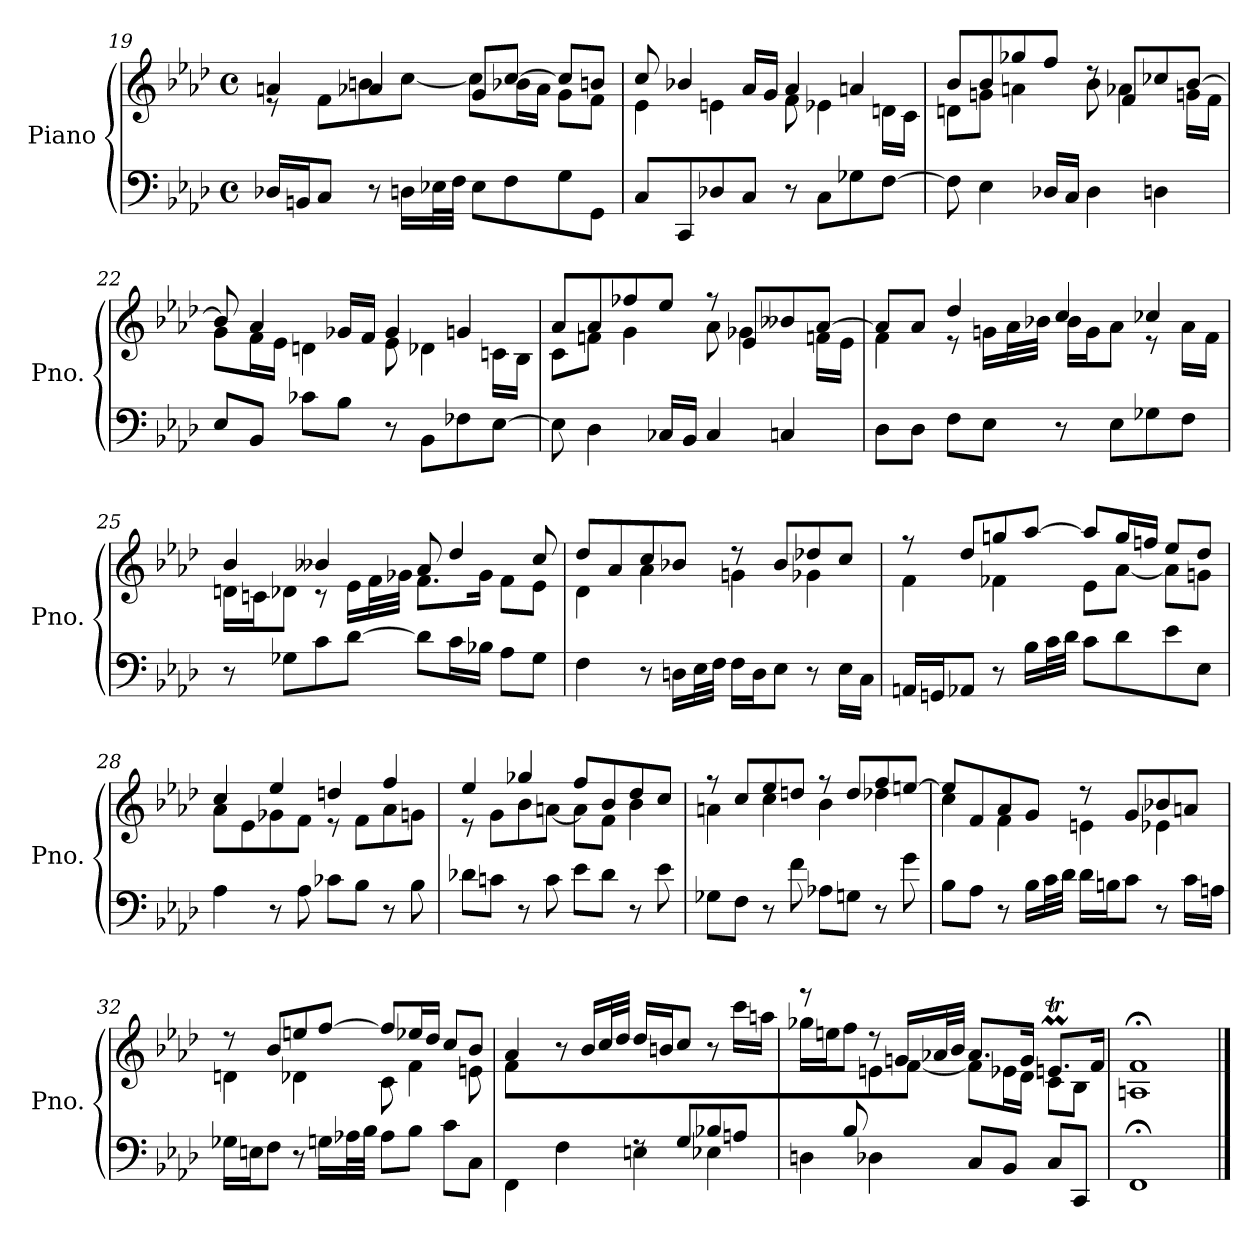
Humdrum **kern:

**kern	**kern
*part1	*part1
*staff2	*staff1
*I"Piano	*
*I'Pno.	*
!!LO:LB:g=z
*clefF4	*clefG2
*k[b-e-a-d-]	*k[b-e-a-d-]
*M4/4	*M4/4
*met(c)	*met(c)
=19	=19
*	*^
16D-X/LL	4an/	8re
16BBn/J	.	.
8C/J	.	8f\L
8r	4a-X/	8bn\
16Dn\LL	.	[8cc\J
32E-X\L	.	.
32F\JJJ	.	.
8E-\L	8g/L	8cc\L]
8F\	[8cc/J	16b-X\L
.	.	16a-\JJ
8G\	8cc/L]	8g\L
8GG\J	8bn/J	8f\J
=20	=20	=20
8C/L	8cc/	4e-\
8CC/	4b-X/	.
8D-X/	.	4en\
8C/J	16a-/LL	.
.	16g/JJ	.
8r	4a-/	8f\
8C\L	.	4e-X\
8G-X\	4an/	.
[8F\J	.	16dn\LL
.	.	16c\JJ
!!LO:LB:g=z	!!
=21	=21	=21
8F\]	8b-/L	8dn\L
4E-\	8b-/	8gn\J
.	8gg-X/	4an\
16D-X/LL	8ff/J	.
16C/JJ	.	.
4D-\	8rdd	8b-\
.	8f/L	4a-X\
4Dn\	8cc-X/	.
.	[8b-/J	16gn\LL
.	.	16f\JJ
=22	=22	=22
8E-/L	8b-/]	8g\L
8BB-/J	4a-/	16f\L
.	.	16e-\JJ
8c-X\L	.	4dn\
8B-\J	16g-X/LL	.
.	16f/JJ	.
8r	4g-/	8e-\
8BB-\L	.	4d-X\
8F-X\	4gn/	.
[8E-\J	.	16cn\LL
.	.	16B-\JJ
=23	=23	=23
8E-\]	8a-/L	8c\L
4D-\	8a-/	8fn\J
.	8ff-X/	4g\
16C-X/LL	8ee-/J	.
16BB-/JJ	.	.
4C-/	8r	8a-\
.	8e-/L	4g-X\
4Cn/	8b--X/	.
.	[8a-/J	16fn\LL
.	.	16e-\JJ
!!LO:LB:g=z	!!
=24	=24	=24
8D-\L	8a-/L]	4f\
8D-\J	8a-/J	.
8F\L	4dd-/	8r
8E-\J	.	16gn\LL
.	.	32a-\L
.	.	32b-X\JJJ
8r	4cc/	16b-\LL
.	.	16g\J
8E-\L	.	8a-\J
8G-X\	4cc-X/	8r
8F\J	.	16a-\LL
.	.	16f\JJ
=25	=25	=25
8r	4b-/	16dn\LL
.	.	16cn\J
8G-X\L	.	8d-X\J
8c\	4b--X/	8r
[8d-\J	.	16e-\LL
.	.	32f\L
.	.	32g-X\JJJ
8d-\L]	8a-/	8.f\L
16c\L	4dd-/	.
16B-X\JJ	.	16g-\Jk
8A-\L	.	8f\L
8G-\J	8cc/	8e-\J
=26	=26	=26
4F\	8dd-/L	4d-\
.	8a-/	.
8r	8cc/	4a-\
16Dn\LL	8b-X/J	.
32E-\L	.	.
32F\JJJ	.	.
16F\LL	8r	4gn\
16D\J	.	.
8E-\J	8b-/L	.
8r	8dd-X/	4g-X\
16E-\LL	8cc/J	.
16C\JJ	.	.
!!LO:PB:g=z	!!
=27	=27	=27
16AAn/LL	8r	4f\
16GGn/J	.	.
8AA-X/J	8dd-/L	.
8r	8ggn/	4f-X\
16B-\LL	[8aa-/J	.
32c\L	.	.
32d-\JJJ	.	.
8c\L	8aa-/L]	8e-\L
8d-\	16gg/L	[8a-\J
.	16ffn/JJ	.
8e-\	8ee-/L	8a-\L]
8E-\J	8dd-/J	8gn\J
=28	=28	=28
4A-\	4cc/	8a-\L
.	.	8e-\
8r	4ee-/	8g-X\
8A-\	.	8f\J
8c-X\L	4ddn/	8r
8B-\J	.	8f\L
8r	4ff/	8a-\
8B-\	.	8gn\J
=29	=29	=29
8d-X\L	4ee-/	8r
8cn\J	.	8g\L
8r	4gg-X/	8b-\
8c\	.	[8an\J
8e-\L	8ff/L	8a\L]
8d-\J	8b-/	8f\J
8r	8dd-/	4b-\
8e-\	8cc/J	.
!!LO:LB:g=z	!!
=30	=30	=30
8G-X\L	8r	4an\
8F\J	8cc/L	.
8r	8ee-/	4cc\
8f\	8ddn/J	.
8A-X\L	8r	4b-\
8Gn\J	8dd/L	.
8r	8ff/	4dd-X\
8g\	[8een/J	.
=31	=31	=31
8B-\L	8ee/L]	4cc\
8A-\J	8f/	.
8r	8a-/	4f\
16B-\LL	8g/J	.
32c\L	.	.
32d-\JJJ	.	.
16d-\LL	8r	4en\
16Bn\J	.	.
8c\J	8g/L	.
8r	8b-X/	4e-X\
16c\LL	8an/J	.
16An\JJ	.	.
=32	=32	=32
16G-X\LL	8r	4dn\
16En\J	.	.
8F\J	8b-/L	.
8r	8een/	4d-X\
16Gn\LL	[8ff/J	.
32A-X\L	.	.
32B-\JJJ	.	.
8A-\L	8ff/L]	8c\
8B-\J	16ee-X/L	4f\
.	16dd-/JJ	.
8c\L	8cc/L	.
8C\J	8b-/J	8en\
!!LO:LB:g=z	!!
=33	=33	=33
*^	*	*
8ryy	4FF\	4a-/	8f\L
8F/	.	.	2..ryy
8A-/	4F\	8r	.
8G/J	.	16b-/LL	.
.	.	32cc/L	.
.	.	32dd-/JJJ	.
8rF	4En\	16dd-/LL	.
.	.	16bn/J	.
8G/L	.	8cc/J	.
8B-X/	4E-X\	8r	.
8An/J	.	16ccc\LL	.
.	.	16aan\JJ	.
=34	=34	=34	=34
8ryy	4Dn\	16gg-X\LL	8reee
.	.	16een\J	.
8B-/L	.	8ff\J	8ryy
2.ryy	4D-X\	8r	8en\
.	.	16gn/LL	[8f\J
.	.	32a-X/L	.
.	.	32b-/JJJ	.
.	8C/L	8.a-/L	8f\L]
.	8BB-/J	.	16e-X\L
.	.	16g/Jk	16d-\JJ
.	8C/L	8.entm/L	8c\L
.	8CC/J	.	8B-\J
.	.	16f/Jk	.
*v	*v	*	*
=35	=35	=35
1FF;<	1f;<	1An
*	*v	*v
==	==
*-	*-
